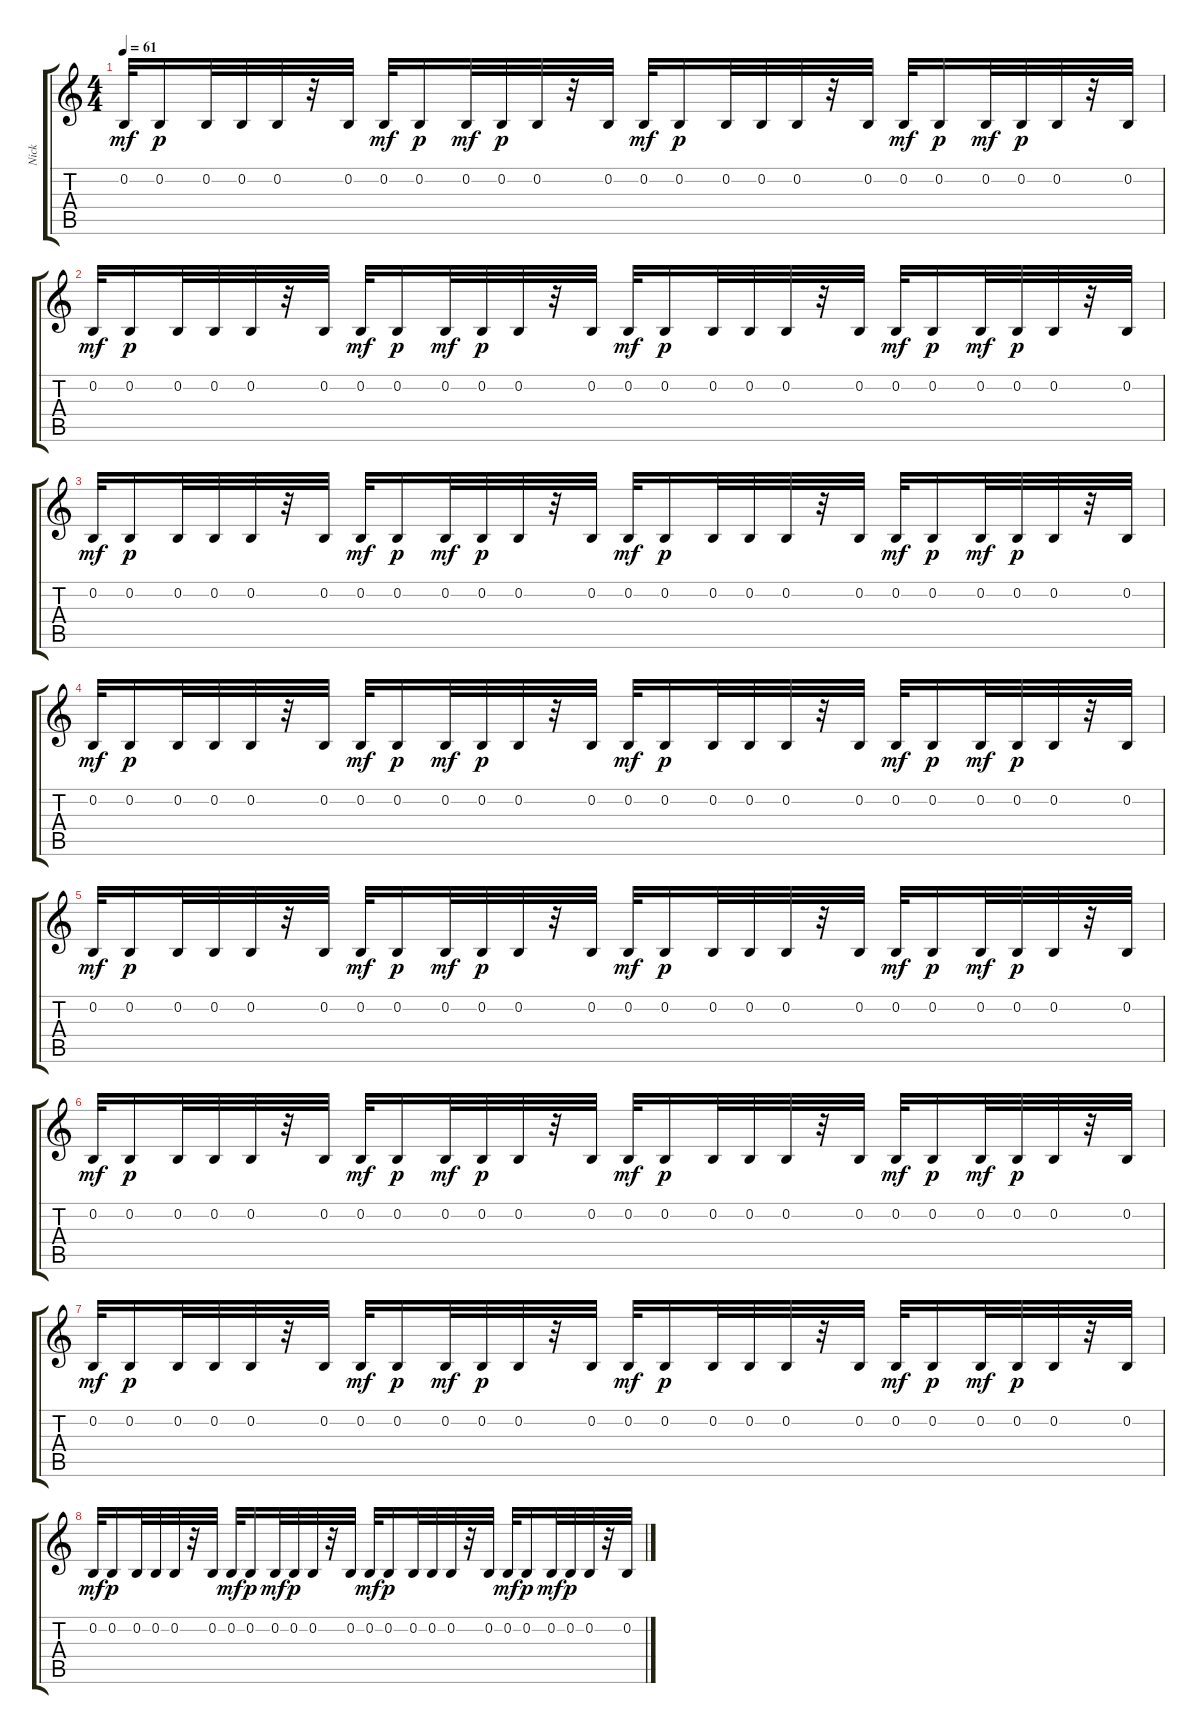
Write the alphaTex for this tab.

\track ("Nick" "Nick") {instrument acousticgrandpiano}
\staff {score tabs}
\tuning (E4 B3 G3 D3 A2 E2) {hide}
\ts (4 4)
\tempo 61
\clef g2
\ks c
0.2.32{dy mf} 0.2.16{dy p} 0.2.32 0.2.32 0.2.32 r.32 0.2.32 0.2.32{dy mf} 0.2.16{dy p} 0.2.32{dy mf} 0.2.32{dy p} 0.2.32 r.32 0.2.32 0.2.32{dy mf} 0.2.16{dy p} 0.2.32 0.2.32 0.2.32 r.32 0.2.32 0.2.32{dy mf} 0.2.16{dy p} 0.2.32{dy mf} 0.2.32{dy p} 0.2.32 r.32 0.2.32 |
0.2.32{dy mf} 0.2.16{dy p} 0.2.32 0.2.32 0.2.32 r.32 0.2.32 0.2.32{dy mf} 0.2.16{dy p} 0.2.32{dy mf} 0.2.32{dy p} 0.2.32 r.32 0.2.32 0.2.32{dy mf} 0.2.16{dy p} 0.2.32 0.2.32 0.2.32 r.32 0.2.32 0.2.32{dy mf} 0.2.16{dy p} 0.2.32{dy mf} 0.2.32{dy p} 0.2.32 r.32 0.2.32 |
0.2.32{dy mf} 0.2.16{dy p} 0.2.32 0.2.32 0.2.32 r.32 0.2.32 0.2.32{dy mf} 0.2.16{dy p} 0.2.32{dy mf} 0.2.32{dy p} 0.2.32 r.32 0.2.32 0.2.32{dy mf} 0.2.16{dy p} 0.2.32 0.2.32 0.2.32 r.32 0.2.32 0.2.32{dy mf} 0.2.16{dy p} 0.2.32{dy mf} 0.2.32{dy p} 0.2.32 r.32 0.2.32 |
0.2.32{dy mf} 0.2.16{dy p} 0.2.32 0.2.32 0.2.32 r.32 0.2.32 0.2.32{dy mf} 0.2.16{dy p} 0.2.32{dy mf} 0.2.32{dy p} 0.2.32 r.32 0.2.32 0.2.32{dy mf} 0.2.16{dy p} 0.2.32 0.2.32 0.2.32 r.32 0.2.32 0.2.32{dy mf} 0.2.16{dy p} 0.2.32{dy mf} 0.2.32{dy p} 0.2.32 r.32 0.2.32 |
0.2.32{dy mf} 0.2.16{dy p} 0.2.32 0.2.32 0.2.32 r.32 0.2.32 0.2.32{dy mf} 0.2.16{dy p} 0.2.32{dy mf} 0.2.32{dy p} 0.2.32 r.32 0.2.32 0.2.32{dy mf} 0.2.16{dy p} 0.2.32 0.2.32 0.2.32 r.32 0.2.32 0.2.32{dy mf} 0.2.16{dy p} 0.2.32{dy mf} 0.2.32{dy p} 0.2.32 r.32 0.2.32 |
0.2.32{dy mf} 0.2.16{dy p volume 12} 0.2.32{volume 12} 0.2.32{volume 12} 0.2.32{volume 12} r.32 0.2.32{volume 13} 0.2.32{dy mf volume 13} 0.2.16{dy p volume 13} 0.2.32{dy mf volume 13} 0.2.32{dy p volume 14} 0.2.32{volume 14} r.32 0.2.32{volume 14} 0.2.32{dy mf volume 14} 0.2.16{dy p volume 14} 0.2.32 0.2.32 0.2.32 r.32 0.2.32 0.2.32{dy mf} 0.2.16{dy p} 0.2.32{dy mf} 0.2.32{dy p} 0.2.32 r.32 0.2.32 |
0.2.32{dy mf} 0.2.16{dy p} 0.2.32 0.2.32 0.2.32 r.32 0.2.32 0.2.32{dy mf} 0.2.16{dy p} 0.2.32{dy mf} 0.2.32{dy p} 0.2.32 r.32 0.2.32 0.2.32{dy mf} 0.2.16{dy p} 0.2.32 0.2.32 0.2.32 r.32 0.2.32 0.2.32{dy mf} 0.2.16{dy p} 0.2.32{dy mf} 0.2.32{dy p} 0.2.32 r.32 0.2.32 |
0.2.32{dy mf} 0.2.16{dy p} 0.2.32 0.2.32 0.2.32 r.32 0.2.32 0.2.32{dy mf} 0.2.16{dy p} 0.2.32{dy mf} 0.2.32{dy p} 0.2.32 r.32 0.2.32 0.2.32{dy mf} 0.2.16{dy p} 0.2.32 0.2.32 0.2.32 r.32 0.2.32 0.2.32{dy mf} 0.2.16{dy p} 0.2.32{dy mf} 0.2.32{dy p} 0.2.32 r.32 0.2.32
